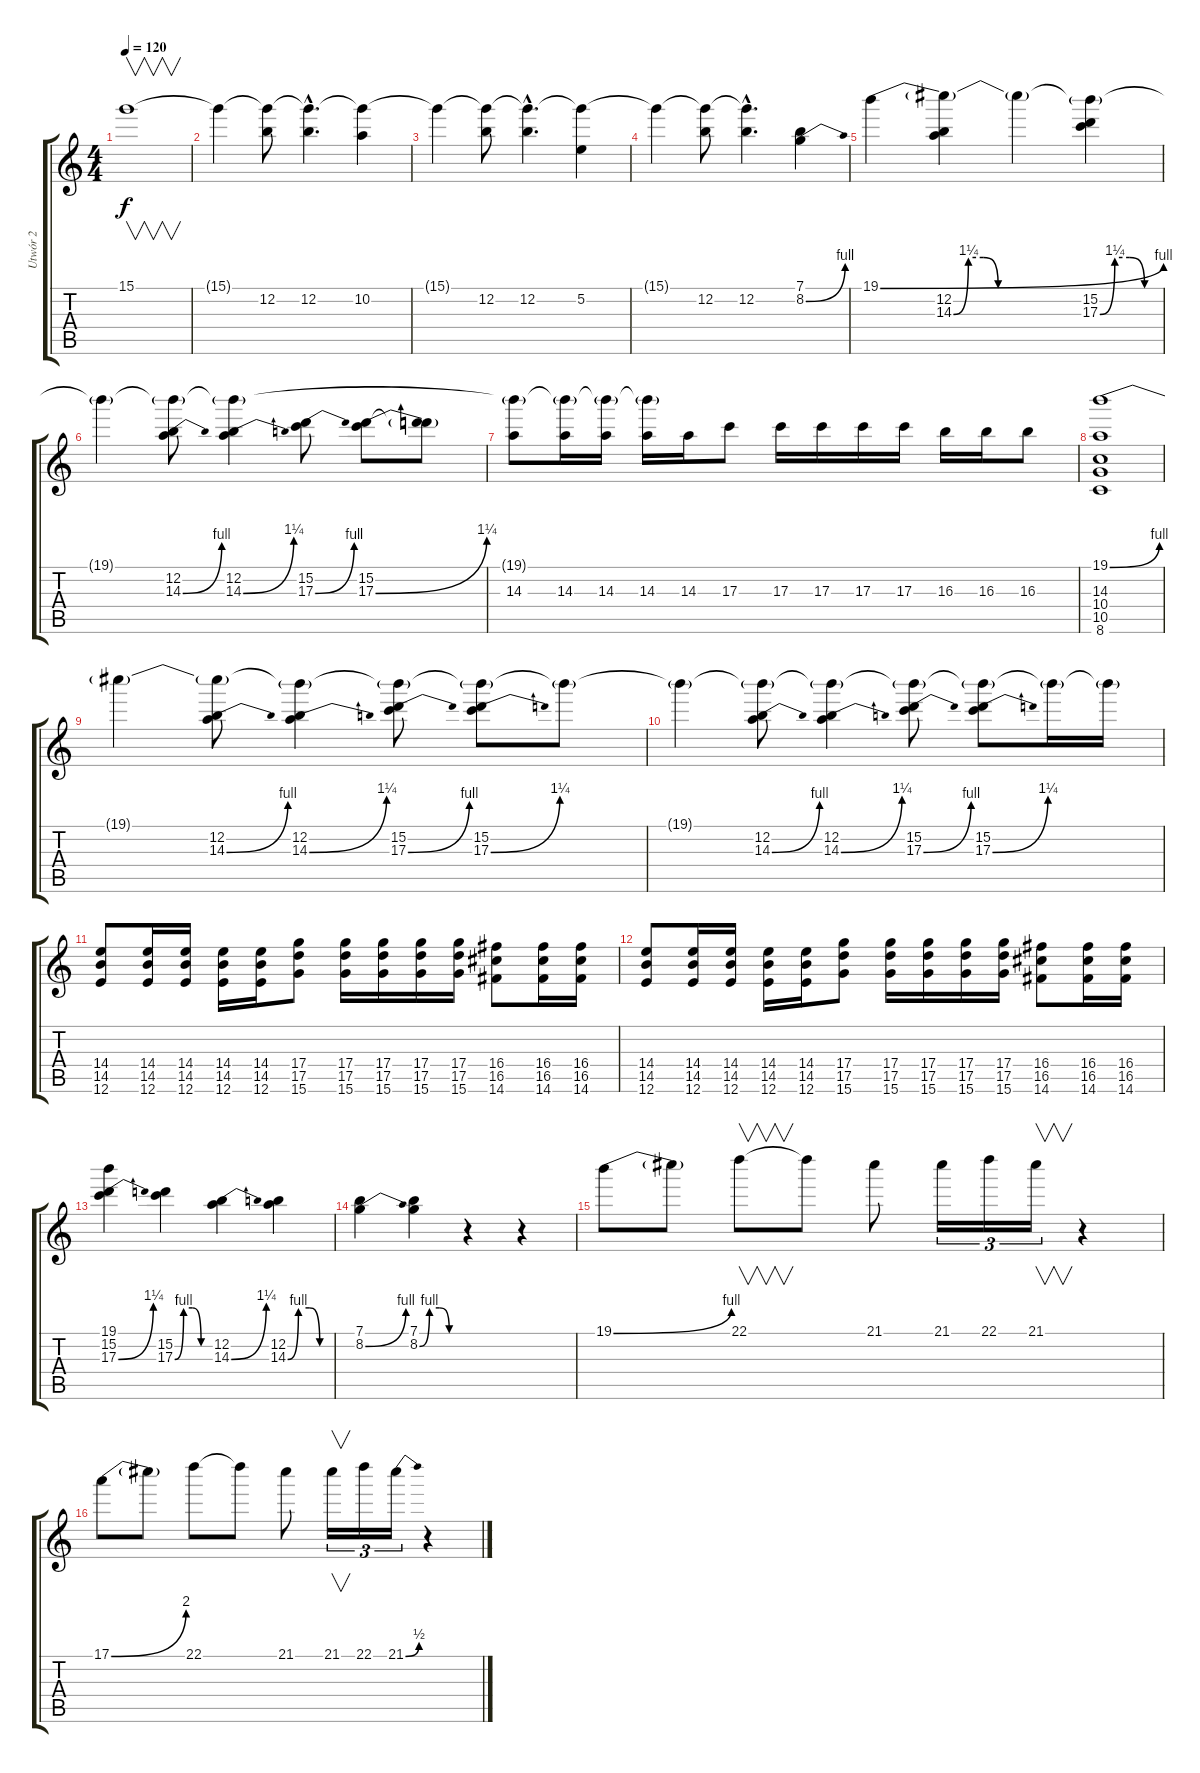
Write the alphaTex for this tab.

\track ("Utwór 2" "Utwór 2") {instrument overdrivenguitar}
\staff {score tabs}
\tuning (E4 B3 G3 D3 A2 E2) {hide}
\ts (4 4)
\tempo 120
\clef g2
\ks c
15.1.1{v dy f instrument overdrivenguitar} |
15.1{t}.4 (15.1{t} 12.2).8 (15.1{hac t} 12.2{hac}).4{d} (15.1{t} 10.2).4 |
15.1{t}.4 (15.1{t} 12.2).8 (15.1{hac t} 12.2{hac}).4{d} (15.1{t} 5.2).4 |
15.1{t}.4 (15.1{t} 12.2).8 (15.1{hac t} 12.2{hac}).4{d} (7.1 8.2{be (bend 0 0 60 4)}).4 |
19.1{be (bend 0 0 60 4)}.4 (19.1{t} 12.2 14.3{be (custom 0 0 15 5 30 5 45 0 60 0)}).4 19.1{t}.4 (19.1{t} 15.2 17.3{be (custom 0 0 15 5 30 5 45 0 60 0)}).4 |
19.1{t}.4 (19.1{t} 12.2 14.3{be (bend 0 0 60 4)}).8 (19.1{t} 12.2 14.3{be (bend 0 0 60 5)}).4 (15.2 17.3{be (bend 0 0 60 4)}).8 (15.2 17.3{be (bend 0 0 60 5)}).8 (15.2{t} 17.3{t}).8 |
(19.1{t} 14.3).8 (19.1{t} 14.3).16 (19.1{t} 14.3).16 (19.1{t} 14.3).16 14.3.16 17.3.8 17.3.16 17.3.16 17.3.16 17.3.16 16.3.16 16.3.16 16.3.8 |
(19.1{be (bend 0 0 60 4)} 14.3 10.4 10.5 8.6).1 |
19.1{t}.4 (19.1{t} 12.2 14.3{be (bend 0 0 60 4)}).8 (19.1{t} 12.2 14.3{be (bend 0 0 60 5)}).4 (19.1{t} 15.2 17.3{be (bend 0 0 60 4)}).8 (19.1{t} 15.2 17.3{be (bend 0 0 60 5)}).8 19.1{t}.8 |
19.1{t}.4 (19.1{t} 12.2 14.3{be (bend 0 0 60 4)}).8 (19.1{t} 12.2 14.3{be (bend 0 0 60 5)}).4 (19.1{t} 15.2 17.3{be (bend 0 0 60 4)}).8 (19.1{t} 15.2 17.3{be (bend 0 0 60 5)}).8 19.1{t}.16 19.1{t}.16 |
(14.4 14.5 12.6).8 (14.4 14.5 12.6).16 (14.4 14.5 12.6).16 (14.4 14.5 12.6).16 (14.4 14.5 12.6).16 (17.4 17.5 15.6).8 (17.4 17.5 15.6).16 (17.4 17.5 15.6).16 (17.4 17.5 15.6).16 (17.4 17.5 15.6).16 (16.4 16.5 14.6).8 (16.4 16.5 14.6).16 (16.4 16.5 14.6).16 |
(14.4 14.5 12.6).8 (14.4 14.5 12.6).16 (14.4 14.5 12.6).16 (14.4 14.5 12.6).16 (14.4 14.5 12.6).16 (17.4 17.5 15.6).8 (17.4 17.5 15.6).16 (17.4 17.5 15.6).16 (17.4 17.5 15.6).16 (17.4 17.5 15.6).16 (16.4 16.5 14.6).8 (16.4 16.5 14.6).16 (16.4 16.5 14.6).16 |
(19.1 15.2 17.3{be (bend 0 0 60 5)}).4 (15.2 17.3{be (custom 0 0 15 4 30 4 45 0 60 0)}).4 (12.2 14.3{be (bend 0 0 60 5)}).4 (12.2 14.3{be (custom 0 0 15 4 30 4 45 0 60 0)}).4 |
(7.1 8.2{be (bend 0 0 60 4)}).4 (7.1 8.2{be (custom 0 0 15 4 30 4 45 0 60 0)}).4 r.4 r.4 |
19.1{be (bend 0 0 60 4)}.8 19.1{t}.8 22.1.8{v} 22.1{t}.8 21.1.8 21.1.16{tu (3 2)} 22.1.16{tu (3 2)} 21.1.16{v tu (3 2)} r.4 |
17.1{be (bend 0 0 60 8)}.8 17.1{t}.8 22.1.8 22.1{t}.8 21.1.8 21.1.16{v tu (3 2)} 22.1.16{tu (3 2)} 21.1{be (bend 0 0 60 2)}.16{tu (3 2)} r.4
